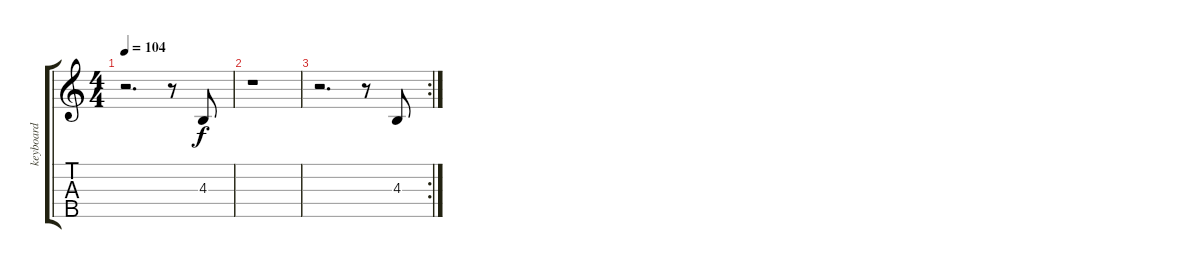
\track ("keyboard" "keyboard") {instrument lead8bassandlead}
\staff {score tabs}
\tuning (E4 B3 G3 D3 A2) {hide}
\ts (4 4)
\tempo 104
\clef g2
\ks c
r.2{d dy f} r.8 4.3.8 |
r.1 |
\rc 2
r.2{d} r.8 4.3.8
